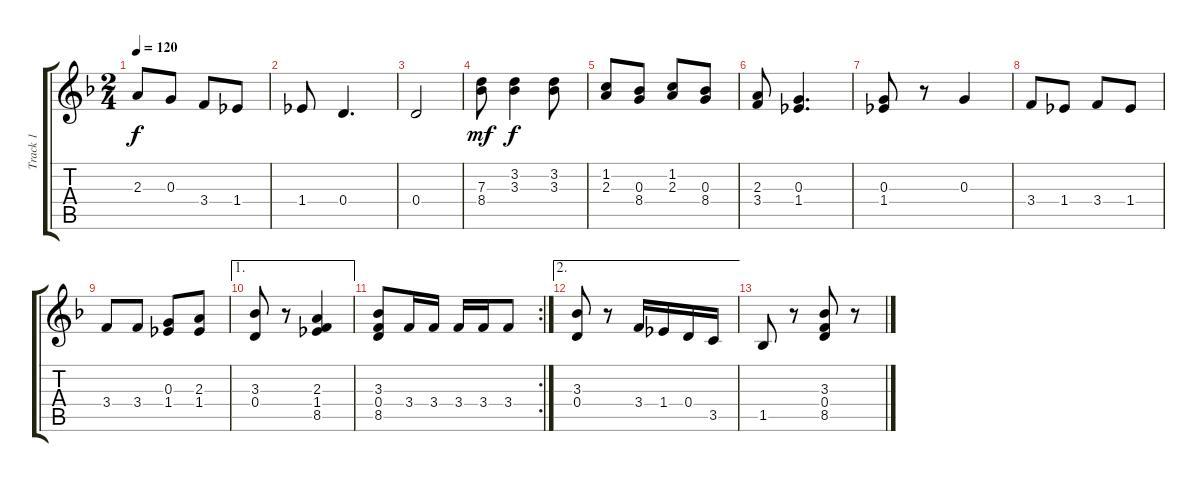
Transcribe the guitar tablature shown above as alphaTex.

\track ("Track 1" "Track 1") {instrument acousticguitarnylon}
\staff {score tabs}
\tuning (E4 B3 G3 D3 A2 E2) {hide}
\ts (2 4)
\tempo 120
\clef g2
\ks f
2.3.8{dy f} 0.3.8 3.4.8 1.4.8 |
1.4.8 0.4.4{d} |
0.4.2 |
(7.3 8.4).8{dy mf} (3.2 3.3).4{dy f} (3.2 3.3).8 |
(1.2 2.3).8 (0.3 8.4).8 (1.2 2.3).8 (0.3 8.4).8 |
(2.3 3.4).8 (0.3 1.4).4{d} |
(0.3 1.4).8 r.8 0.3.4 |
3.4.8 1.4.8 3.4.8 1.4.8 |
3.4.8 3.4.8 (0.3 1.4).8 (2.3 1.4).8 |
\ae 1
(3.3 0.4).8 r.8 (2.3 1.4 8.5).4 |
\rc 2
(3.3 0.4 8.5).8 3.4.16 3.4.16 3.4.16 3.4.16 3.4.8 |
\ae 2
(3.3 0.4).8 r.8 3.4.16 1.4.16 0.4.16 3.5.16 |
1.5.8 r.8 (3.3 0.4 8.5).8 r.8
